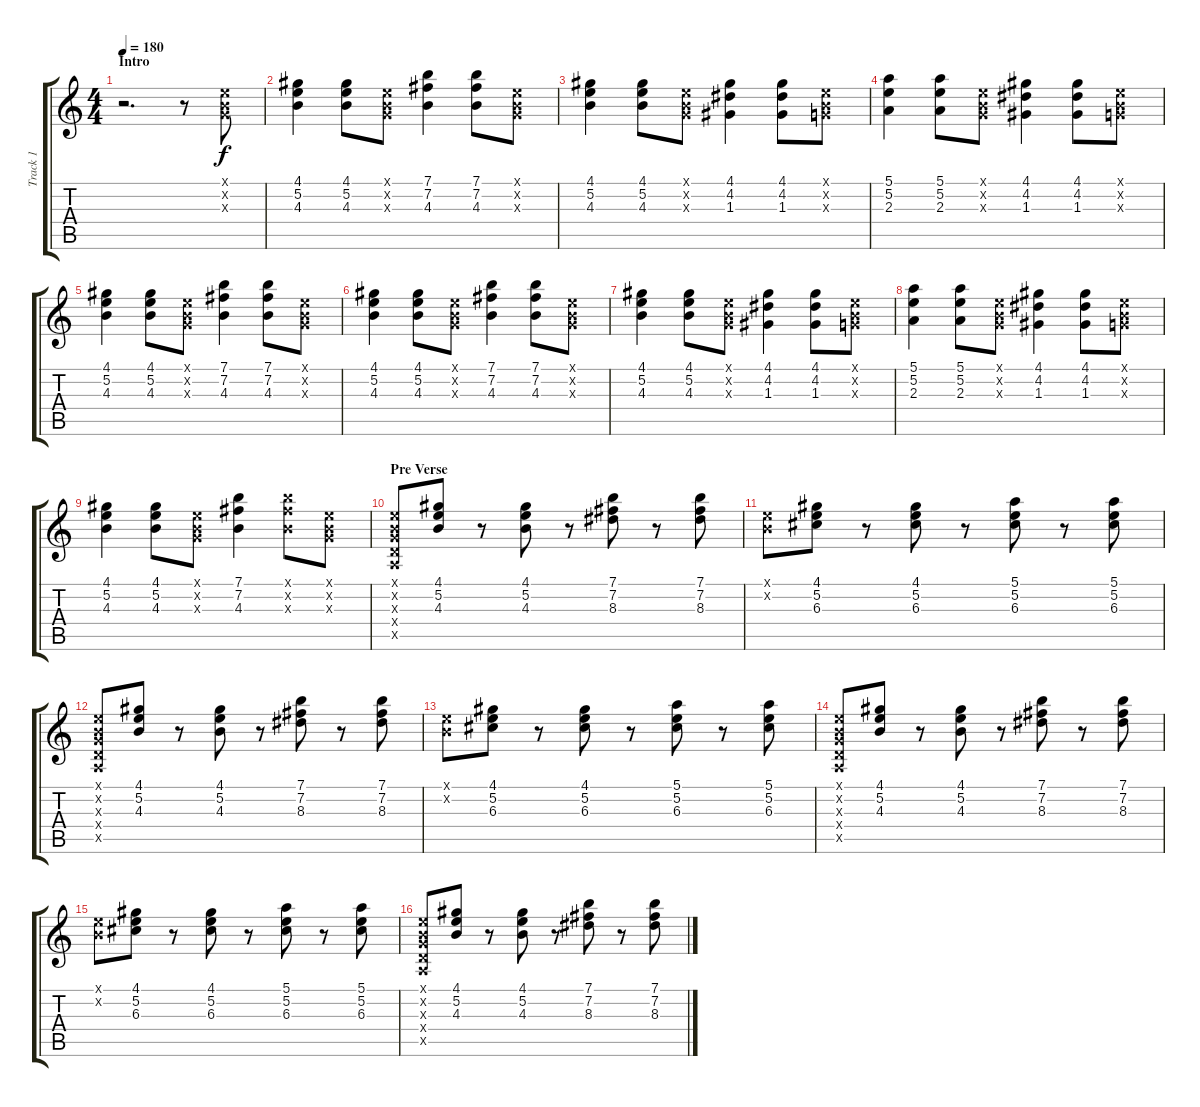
\track ("Track 1" "Track 1") {instrument electricguitarclean}
\staff {score tabs}
\tuning (E4 B3 G3 D3 A2 E2) {hide}
\ts (4 4)
\section ("" "Intro")
\tempo 180
\clef g2
\ks c
r.2{d dy f instrument electricguitarclean} r.8 (0.1{x} 0.2{x} 0.3{x}).8 |
(4.1 5.2 4.3).4 (4.1 5.2 4.3).8 (0.1{x} 0.2{x} 0.3{x}).8 (7.1 7.2 4.3).4 (7.1 7.2 4.3).8 (0.1{x} 0.2{x} 0.3{x}).8 |
(4.1 5.2 4.3).4 (4.1 5.2 4.3).8 (0.1{x} 0.2{x} 0.3{x}).8 (4.1 4.2 1.3).4 (4.1 4.2 1.3).8 (0.1{x} 0.2{x} 0.3{x}).8 |
(5.1 5.2 2.3).4 (5.1 5.2 2.3).8 (0.1{x} 0.2{x} 0.3{x}).8 (4.1 4.2 1.3).4 (4.1 4.2 1.3).8 (0.1{x} 0.2{x} 0.3{x}).8 |
(4.1 5.2 4.3).4 (4.1 5.2 4.3).8 (0.1{x} 0.2{x} 0.3{x}).8 (7.1 7.2 4.3).4 (7.1 7.2 4.3).8 (0.1{x} 0.2{x} 0.3{x}).8 |
(4.1 5.2 4.3).4 (4.1 5.2 4.3).8 (0.1{x} 0.2{x} 0.3{x}).8 (7.1 7.2 4.3).4 (7.1 7.2 4.3).8 (0.1{x} 0.2{x} 0.3{x}).8 |
(4.1 5.2 4.3).4 (4.1 5.2 4.3).8 (0.1{x} 0.2{x} 0.3{x}).8 (4.1 4.2 1.3).4 (4.1 4.2 1.3).8 (0.1{x} 0.2{x} 0.3{x}).8 |
(5.1 5.2 2.3).4 (5.1 5.2 2.3).8 (0.1{x} 0.2{x} 0.3{x}).8 (4.1 4.2 1.3).4 (4.1 4.2 1.3).8 (0.1{x} 0.2{x} 0.3{x}).8 |
(4.1 5.2 4.3).4 (4.1 5.2 4.3).8 (0.1{x} 0.2{x} 0.3{x}).8 (7.1 7.2 4.3).4 (7.1{x} 7.2{x} 4.3{x}).8 (0.1{x} 0.2{x} 0.3{x}).8 |
\section ("" "Pre Verse")
(0.1{x} 0.2{x} 0.3{x} 0.4{x} 0.5{x}).8 (4.1 5.2 4.3).8 r.8 (4.1 5.2 4.3).8 r.8 (7.1 7.2 8.3).8 r.8 (7.1 7.2 8.3).8 |
(0.1{x} 0.2{x}).8 (4.1 5.2 6.3).8 r.8 (4.1 5.2 6.3).8 r.8 (5.1 5.2 6.3).8 r.8 (5.1 5.2 6.3).8 |
(0.1{x} 0.2{x} 0.3{x} 0.4{x} 0.5{x}).8 (4.1 5.2 4.3).8 r.8 (4.1 5.2 4.3).8 r.8 (7.1 7.2 8.3).8 r.8 (7.1 7.2 8.3).8 |
(0.1{x} 0.2{x}).8 (4.1 5.2 6.3).8 r.8 (4.1 5.2 6.3).8 r.8 (5.1 5.2 6.3).8 r.8 (5.1 5.2 6.3).8 |
(0.1{x} 0.2{x} 0.3{x} 0.4{x} 0.5{x}).8 (4.1 5.2 4.3).8 r.8 (4.1 5.2 4.3).8 r.8 (7.1 7.2 8.3).8 r.8 (7.1 7.2 8.3).8 |
(0.1{x} 0.2{x}).8 (4.1 5.2 6.3).8 r.8 (4.1 5.2 6.3).8 r.8 (5.1 5.2 6.3).8 r.8 (5.1 5.2 6.3).8 |
(0.1{x} 0.2{x} 0.3{x} 0.4{x} 0.5{x}).8 (4.1 5.2 4.3).8 r.8 (4.1 5.2 4.3).8 r.8 (7.1 7.2 8.3).8 r.8 (7.1 7.2 8.3).8
